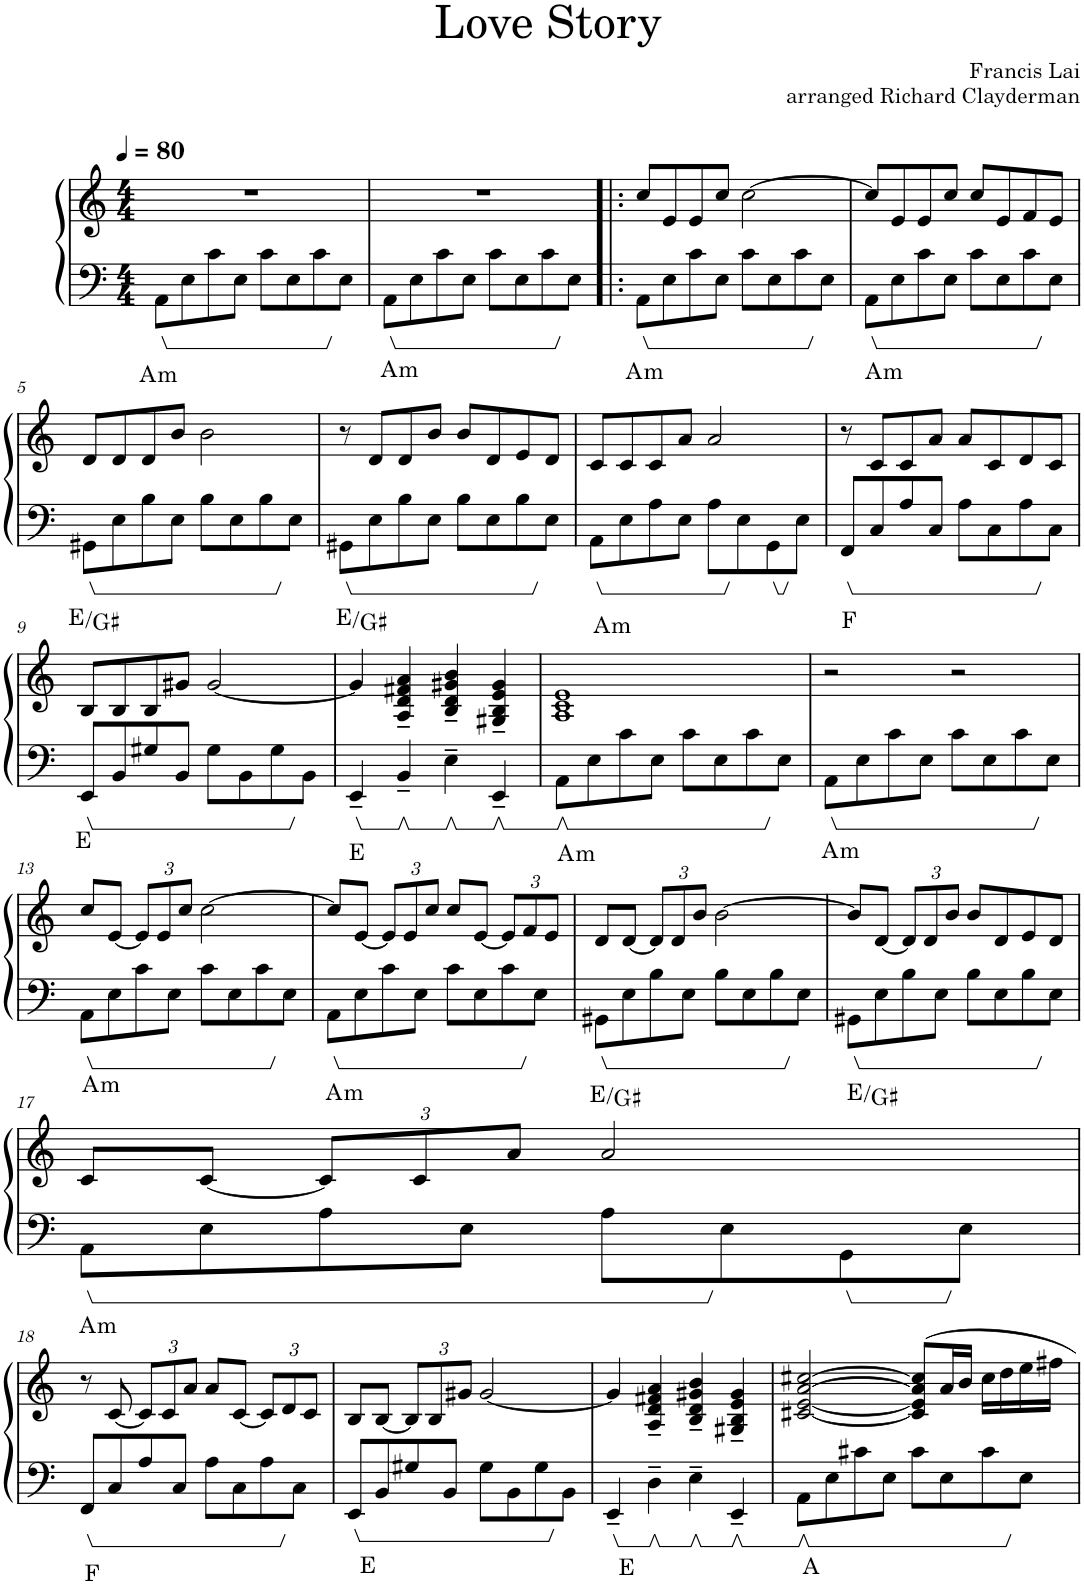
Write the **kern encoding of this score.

**kern	**kern	**harte
*part1	*part1	*part1
*staff2	*staff1	*
*I"Piano	*	*
*I'Pno.	*	*
*clefF4	*clefG2	*
*k[]	*k[]	*
*M4/4	*M4/4	*
*MM80	*MM80	*
=1	=1	=1
!	!	!LO:H:kt=m
8AA\L	1r	A:min
8E\	.	.
8c\	.	.
8E\J	.	.
8c\L	.	.
8E\	.	.
8c\	.	.
8E\J	.	.
=2	=2	=2
!	!	!LO:H:kt=m
8AA\L	1r	A:min
8E\	.	.
8c\	.	.
8E\J	.	.
8c\L	.	.
8E\	.	.
8c\	.	.
8E\J	.	.
=3!|:	=3!|:	=3!|:
!	!	!LO:H:kt=m
8AA\L	8cc/L	A:min
8E\	8e/	.
8c\	8e/	.
8E\J	8cc/J	.
8c\L	[2cc\	.
8E\	.	.
8c\	.	.
8E\J	.	.
=4	=4	=4
!	!	!LO:H:kt=m
8AA\L	8cc/L]	A:min
8E\	8e/	.
8c\	8e/	.
8E\J	8cc/J	.
8c\L	8cc/L	.
8E\	8e/	.
8c\	8f/	.
8E\J	8e/J	.
!!LO:LB:g=z
=5	=5	=5
8GG#X\L	8d/L	E:maj/3
8E\	8d/	.
8B\	8d/	.
8E\J	8b/J	.
8B\L	2b\	.
8E\	.	.
8B\	.	.
8E\J	.	.
=6	=6	=6
8GG#X\L	8r	E:maj/3
8E\	8d/L	.
8B\	8d/	.
8E\J	8b/J	.
8B\L	8b/L	.
8E\	8d/	.
8B\	8e/	.
8E\J	8d/J	.
=7	=7	=7
!	!	!LO:H:kt=m
8AA\L	8c/L	A:min
8E\	8c/	.
8A\	8c/	.
8E\J	8a/J	.
8A\L	2a/	.
8E\	.	.
8GG\	.	.
8E\J	.	.
=8	=8	=8
8FF/L	8r	F:maj
8C/	8c/L	.
8A/	8c/	.
8C/J	8a/J	.
8A\L	8a/L	.
8C\	8c/	.
8A\	8d/	.
8C\J	8c/J	.
!!LO:LB:g=z
=9	=9	=9
8EE/L	8B/L	E:maj
8BB/	8B/	.
8G#X/	8B/	.
8BB/J	8g#X/J	.
8G#\L	[2g#/	.
8BB\	.	.
8G#\	.	.
8BB\J	.	.
=10	=10	=10
4EE~/	4g#/]	E:maj
4BB~/	4A/~ 4d/~ 4f#X/~ 4a/~	.
4E~\	4B/~ 4d/~ 4g#X/~ 4b/~	.
4EE~/	4G#X/~ 4B/~ 4e/~ 4g#/~	.
=11	=11	=11
!	!	!LO:H:kt=m
8AA\L	1A 1c 1e	A:min
8E\	.	.
8c\	.	.
8E\J	.	.
8c\L	.	.
8E\	.	.
8c\	.	.
8E\J	.	.
=12	=12	=12
!	!	!LO:H:kt=m
8AA\L	2r	A:min
8E\	.	.
8c\	.	.
8E\J	.	.
8c\L	2r	.
8E\	.	.
8c\	.	.
8E\J	.	.
!!LO:LB:g=z
=13	=13	=13
!	!	!LO:H:kt=m
8AA\L	8cc/L	A:min
8E\	[8e/J	.
*	*Xbrackettup	*
8c\	12e/L]	.
.	12e/	.
8E\J	.	.
.	12cc/J	.
8c\L	[2cc\	.
8E\	.	.
8c\	.	.
8E\J	.	.
=14	=14	=14
!	!	!LO:H:kt=m
8AA\L	8cc/L]	A:min
8E\	[8e/J	.
8c\	12e/L]	.
.	12e/	.
8E\J	.	.
.	12cc/J	.
8c\L	8cc/L	.
8E\	[8e/J	.
8c\	12e/L]	.
.	12f/	.
8E\J	.	.
.	12e/J	.
=15	=15	=15
8GG#X\L	8d/L	E:maj/3
8E\	[8d/J	.
8B\	12d/L]	.
.	12d/	.
8E\J	.	.
.	12b/J	.
8B\L	[2b\	.
8E\	.	.
8B\	.	.
8E\J	.	.
=16	=16	=16
8GG#X\L	8b/L]	E:maj/3
8E\	[8d/J	.
8B\	12d/L]	.
.	12d/	.
8E\J	.	.
.	12b/J	.
8B\L	8b/L	.
8E\	8d/	.
8B\	8e/	.
8E\J	8d/J	.
!!LO:LB:g=z
=17	=17	=17
!	!	!LO:H:kt=m
8AA\L	8c/L	A:min
8E\	[8c/J	.
8A\	12c/L]	.
.	12c/	.
8E\J	.	.
.	12a/J	.
8A\L	2a/	.
8E\	.	.
8GG\	.	.
8E\J	.	.
!!LO:LB:g=z
=18	=18	=18
8FF/L	8r	F:maj
8C/	[8c/	.
8A/	12c/L]	.
.	12c/	.
8C/J	.	.
.	12a/J	.
8A\L	8a/L	.
8C\	[8c/J	.
8A\	12c/L]	.
.	12d/	.
8C\J	.	.
.	12c/J	.
=19	=19	=19
8EE/L	8B/L	E:maj
8BB/	[8B/J	.
8G#X/	12B/L]	.
.	12B/	.
8BB/J	.	.
.	12g#X/J	.
8G#\L	[2g#/	.
8BB\	.	.
8G#\	.	.
8BB\J	.	.
=20	=20	=20
4EE~/	4g#/]	E:maj
4D~\	4A/~ 4d/~ 4f#X/~ 4a/~	.
4E~\	4B/~ 4d/~ 4g#X/~ 4b/~	.
4EE~/	4G#X/~ 4B/~ 4e/~ 4g#/~	.
=21	=21	=21
8AA\L	[2c#X/ [2e/ [2a/ [2cc#X/	A:maj
8E\	.	.
8c#X\	.	.
8E\J	.	.
8c#\L	8c#/] 8e/] 8a/] 8cc#/]L	.
8E\	16a/L	.
.	16b/JJ	.
8c#\	16cc#\LL	.
.	16dd\	.
8E\J	16ee\	.
.	16ff#X\JJ	.
=	=	=
*-	*-	*-
